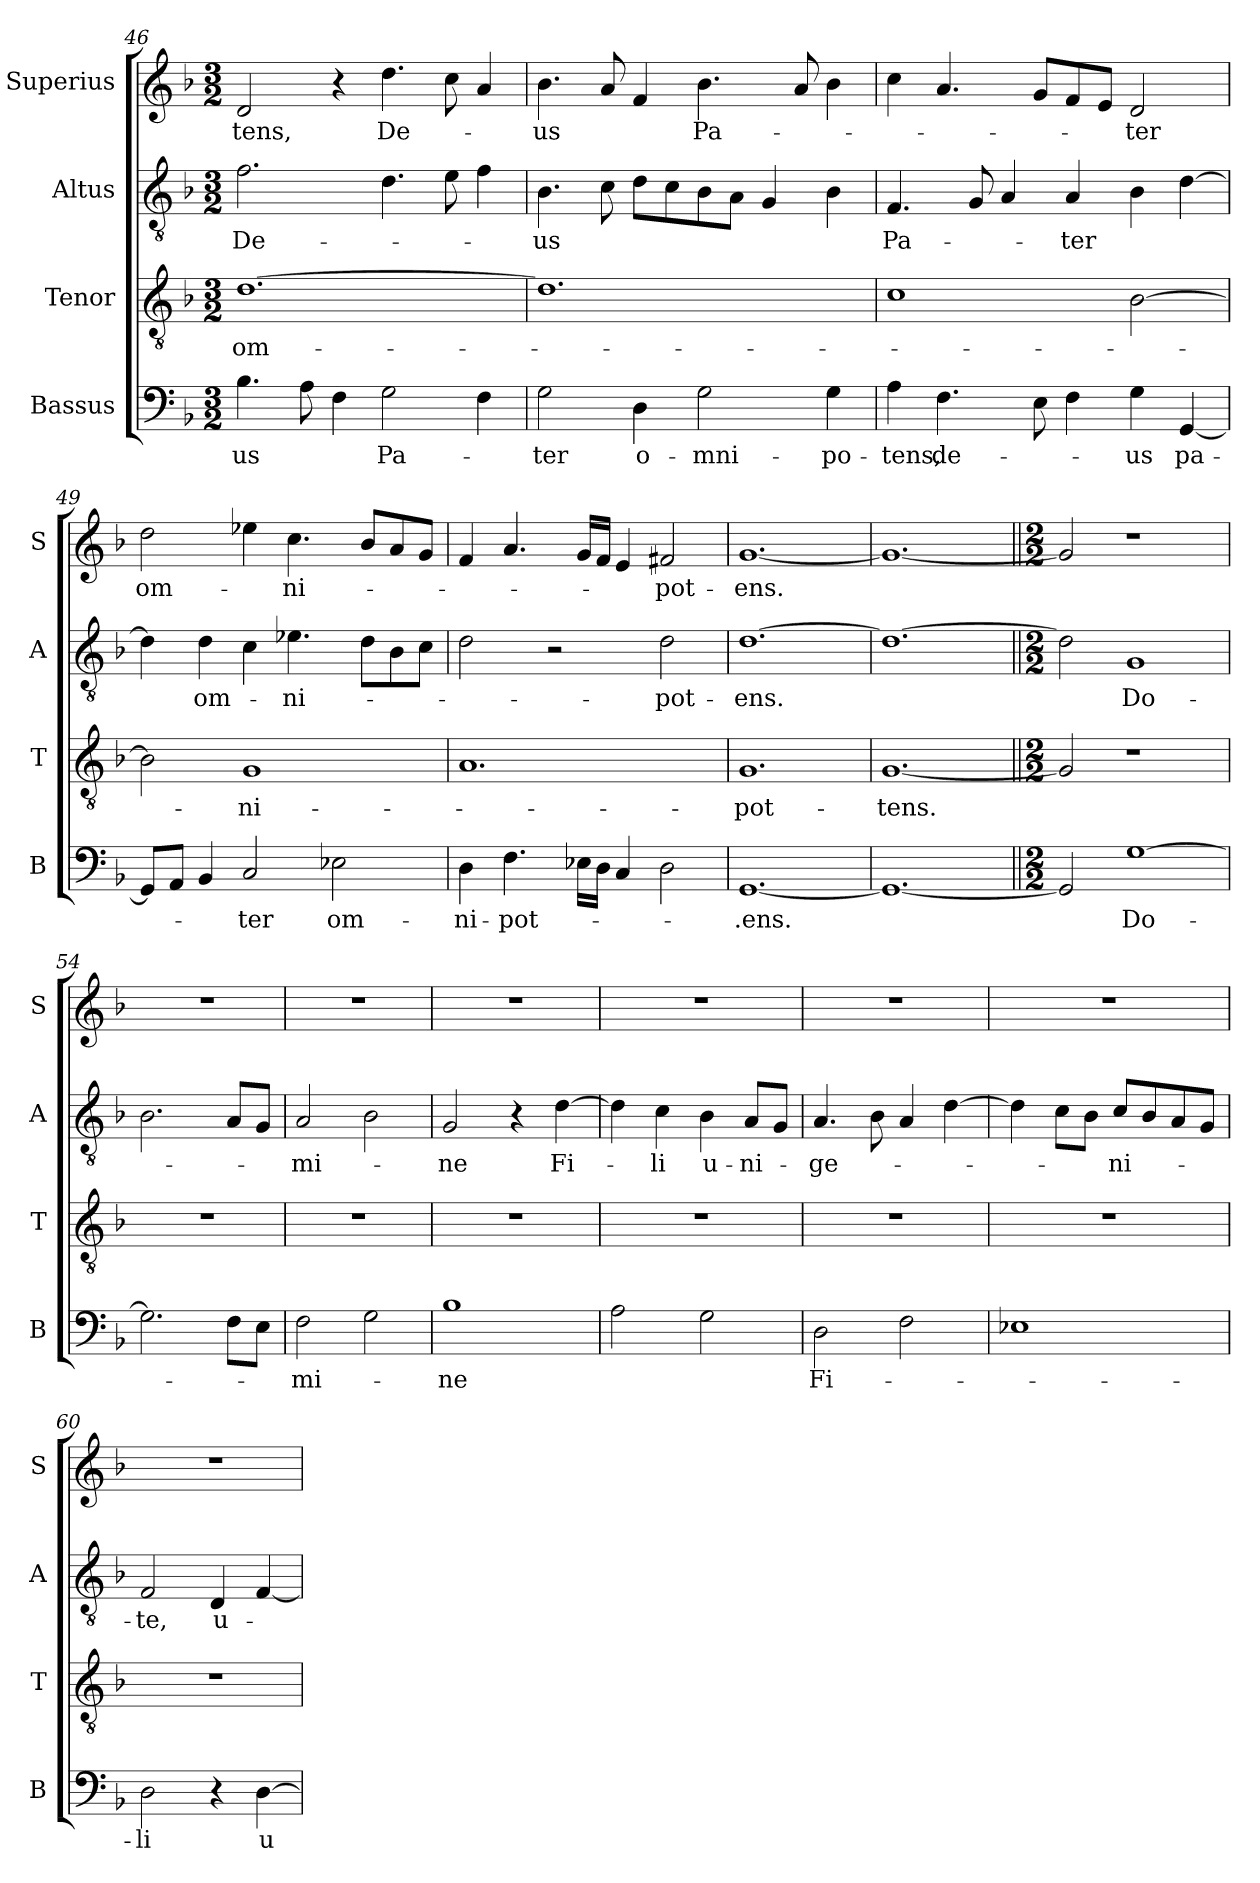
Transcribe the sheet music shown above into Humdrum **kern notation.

**kern	**text	**kern	**text	**kern	**text	**kern	**text
*part4	*part4	*part3	*part3	*part2	*part2	*part1	*part1
*staff4	*staff4	*staff3	*staff3	*staff2	*staff2	*staff1	*staff1
*I"Bassus	*	*I"Tenor	*	*I"Altus	*	*I"Superius	*
*I'B	*	*I'T	*	*I'A	*	*I'S	*
*clefF4	*	*clefGv2	*	*clefGv2	*	*clefG2	*
*k[b-]	*	*k[b-]	*	*k[b-]	*	*k[b-]	*
*M3/2	*	*M3/2	*	*M3/2	*	*M3/2	*
=46	=46	=46	=46	=46	=46	=46	=46
!	!	!	!	!	!	!	!LO:LY:i
4.B-	-us	[1.d	om-	2.f	De-	2d	-tens,
8A	.	.	.	.	.	.	.
4F	.	.	.	.	.	4r	.
!	!	!	!	!	!	!	!LO:LY:i
2G	Pa-	.	.	4.d	.	4.dd	De-
.	.	.	.	8e	.	8cc	.
4F	.	.	.	4f	.	4a	.
=47	=47	=47	=47	=47	=47	=47	=47
!	!	!	!	!	!	!	!LO:LY:i
2G	-ter	1.d]	.	4.B-	-us	4.b-	-us
.	.	.	.	8c	.	8a	.
!	!LO:LY:i	!	!	!	!	!	!
4D	o-	.	.	8dL	.	4f	.
.	.	.	.	8c	.	.	.
!	!LO:LY:i	!	!	!	!	!	!LO:LY:i
2G	-mni-	.	.	8B-	.	4.b-	Pa-
.	.	.	.	8AJ	.	.	.
.	.	.	.	4G	.	.	.
.	.	.	.	.	.	8a	.
!	!LO:LY:i	!	!	!	!	!	!
4G	-po-	.	.	4B-	.	4b-	.
=48	=48	=48	=48	=48	=48	=48	=48
!	!LO:LY:i	!	!	!	!	!	!
4A	-tens,	1c	.	4.F	Pa-	4cc	.
!	!LO:LY:i	!	!	!	!	!	!
4.F	de-	.	.	.	.	4.a	.
.	.	.	.	8G	.	.	.
.	.	.	.	4A	.	.	.
8E	.	.	.	.	.	8gL	.
4F	.	.	.	4A	-ter	8f	.
.	.	.	.	.	.	8eJ	.
!	!LO:LY:i	!	!	!	!	!	!LO:LY:i
4G	-us	[2B-	.	4B-	.	2d	-ter
!	!LO:LY:i	!	!	!	!	!	!
[4GG	pa-	.	.	[4d	.	.	.
=49	=49	=49	=49	=49	=49	=49	=49
8GGL]	.	2B-]	.	4d]	.	2dd	om-
8AAJ	.	.	.	.	.	.	.
4BB-	.	.	.	4d	om-	.	.
!	!LO:LY:i	!	!	!	!	!	!
2C	-ter	1G	-ni-	4c	.	4ee-X	.
.	.	.	.	4.e-X	-ni-	4.cc	-ni-
2E-X	om-	.	.	.	.	.	.
.	.	.	.	8dL	.	8b-L	.
.	.	.	.	8B-	.	8a	.
.	.	.	.	8cJ	.	8gJ	.
=50	=50	=50	=50	=50	=50	=50	=50
4D	-ni-	1.A	.	2d	.	4f	.
4.F	-pot-	.	.	.	.	4.a	.
.	.	.	.	2r	.	.	.
16E-XLL	.	.	.	.	.	16gLL	.
16DJJ	.	.	.	.	.	16fJJ	.
4C	.	.	.	.	.	4e	.
2D	.	.	.	2d	-pot-	2f#X	-pot-
=51	=51	=51	=51	=51	=51	=51	=51
[1.GG	.ens.	1.G	-pot-	[1.d	ens.	[1.g	ens.
=52	=52	=52	=52	=52	=52	=52	=52
1.GG_	.	[1.G	-tens.	1.d_	.	1.g_	.
=53||	=53||	=53||	=53||	=53||	=53||	=53||	=53||
*M2/2	*	*M2/2	*	*M2/2	*	*M2/2	*
2GG]	.	2G]	.	2d]	.	2g]	.
[1G	-Do-	1r	.	1G	-Do-	1r	.
=54	=54	=54	=54	=54	=54	=54	=54
2.G]	.	1r	.	2.B-	.	1r	.
8FL	.	.	.	8AL	.	.	.
8EJ	.	.	.	8GJ	.	.	.
=55	=55	=55	=55	=55	=55	=55	=55
2F	-mi-	1r	.	2A	-mi-	1r	.
2G	.	.	.	2B-	.	.	.
=56	=56	=56	=56	=56	=56	=56	=56
1B-	-ne	1r	.	2G	-ne	1r	.
.	.	.	.	4r	.	.	.
.	.	.	.	[4d	Fi-	.	.
=57	=57	=57	=57	=57	=57	=57	=57
2A	.	1r	.	4d]	.	1r	.
.	.	.	.	4c	-li	.	.
2G	.	.	.	4B-	u-	.	.
.	.	.	.	8AL	-ni-	.	.
.	.	.	.	8GJ	.	.	.
=58	=58	=58	=58	=58	=58	=58	=58
2D	Fi-	1r	.	4.A	-ge-	1r	.
.	.	.	.	8B-	.	.	.
2F	.	.	.	4A	.	.	.
.	.	.	.	[4d	.	.	.
=59	=59	=59	=59	=59	=59	=59	=59
1E-i	.	1r	.	4d]	.	1r	.
.	.	.	.	8cL	.	.	.
.	.	.	.	8B-J	.	.	.
.	.	.	.	8cL	-ni-	.	.
.	.	.	.	8B-	.	.	.
.	.	.	.	8A	.	.	.
.	.	.	.	8GJ	.	.	.
=60	=60	=60	=60	=60	=60	=60	=60
2D	-li	1r	.	2F	-te,	1r	.
!	!	!	!	!	!LO:LY:i	!	!
4r	.	.	.	4D	u-	.	.
[4D	u-	.	.	[4F	.	.	.
=	=	=	=	=	=	=	=
*-	*-	*-	*-	*-	*-	*-	*-
